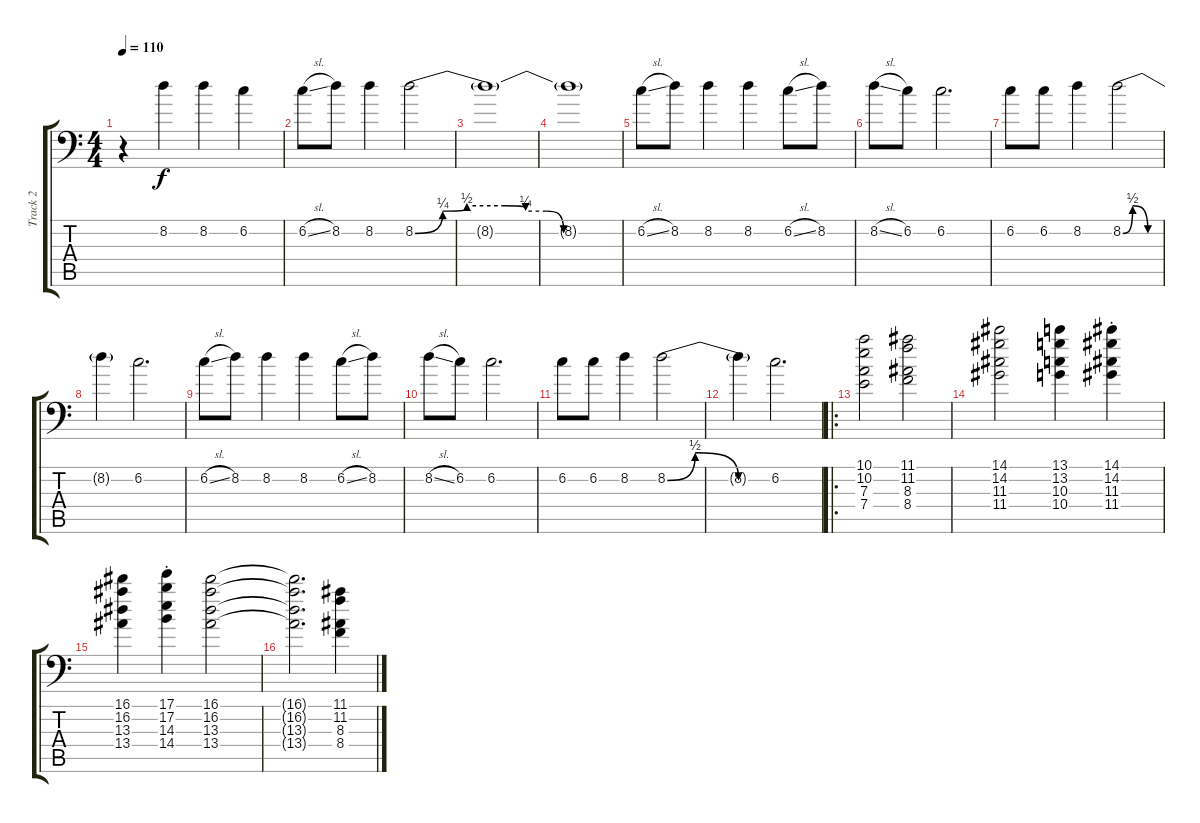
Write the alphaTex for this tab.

\track ("Track 2" "Track 2") {instrument acousticguitarsteel}
\staff {score tabs}
\tuning (B3 Gb3 D3 A2 E2 A1) {hide}
\ts (4 4)
\tempo 110
\clef f4
\ks c
r.4{dy f instrument distortionguitar} 8.2.4{volume 8} 8.2.4 6.2.4 |
6.2{sl}.8 8.2.8 8.2.4 8.2{be (custom 0 0 8 1 15 2 26 2 32 1 38 1 43 0 55 0 60 0)}.2 |
8.2{t}.1 |
8.2{t}.1 |
6.2{sl}.8 8.2.8 8.2.4 8.2.4 6.2{sl}.8 8.2.8 |
8.2{sl}.8 6.2.8 6.2.2{d} |
6.2.8 6.2.8 8.2.4 8.2{be (custom 0 0 16 2 41 0 60 0)}.2 |
8.2{t}.4 6.2.2{d} |
6.2{sl}.8 8.2.8 8.2.4 8.2.4 6.2{sl}.8 8.2.8 |
8.2{sl}.8 6.2.8 6.2.2{d} |
6.2.8 6.2.8 8.2.4 8.2{be (custom 0 0 16 2 41 0 60 0)}.2 |
8.2{t}.4 6.2.2{d} |
\ro
(10.1 10.2 7.3 7.4).2{volume 14 instrument frenchhorn} (11.1 11.2 8.3 8.4).2 |
(14.1 14.2 11.3 11.4).2 (13.1 13.2 10.3 10.4).4 (14.1{st} 14.2{st} 11.3{st} 11.4{st}).4 |
(16.1 16.2 13.3 13.4).4 (17.1{st} 17.2{st} 14.3{st} 14.4{st}).4 (16.1 16.2 13.3 13.4).2 |
(16.1{t} 16.2{t} 13.3{t} 13.4{t}).2{d} (11.1 11.2 8.3 8.4).4
